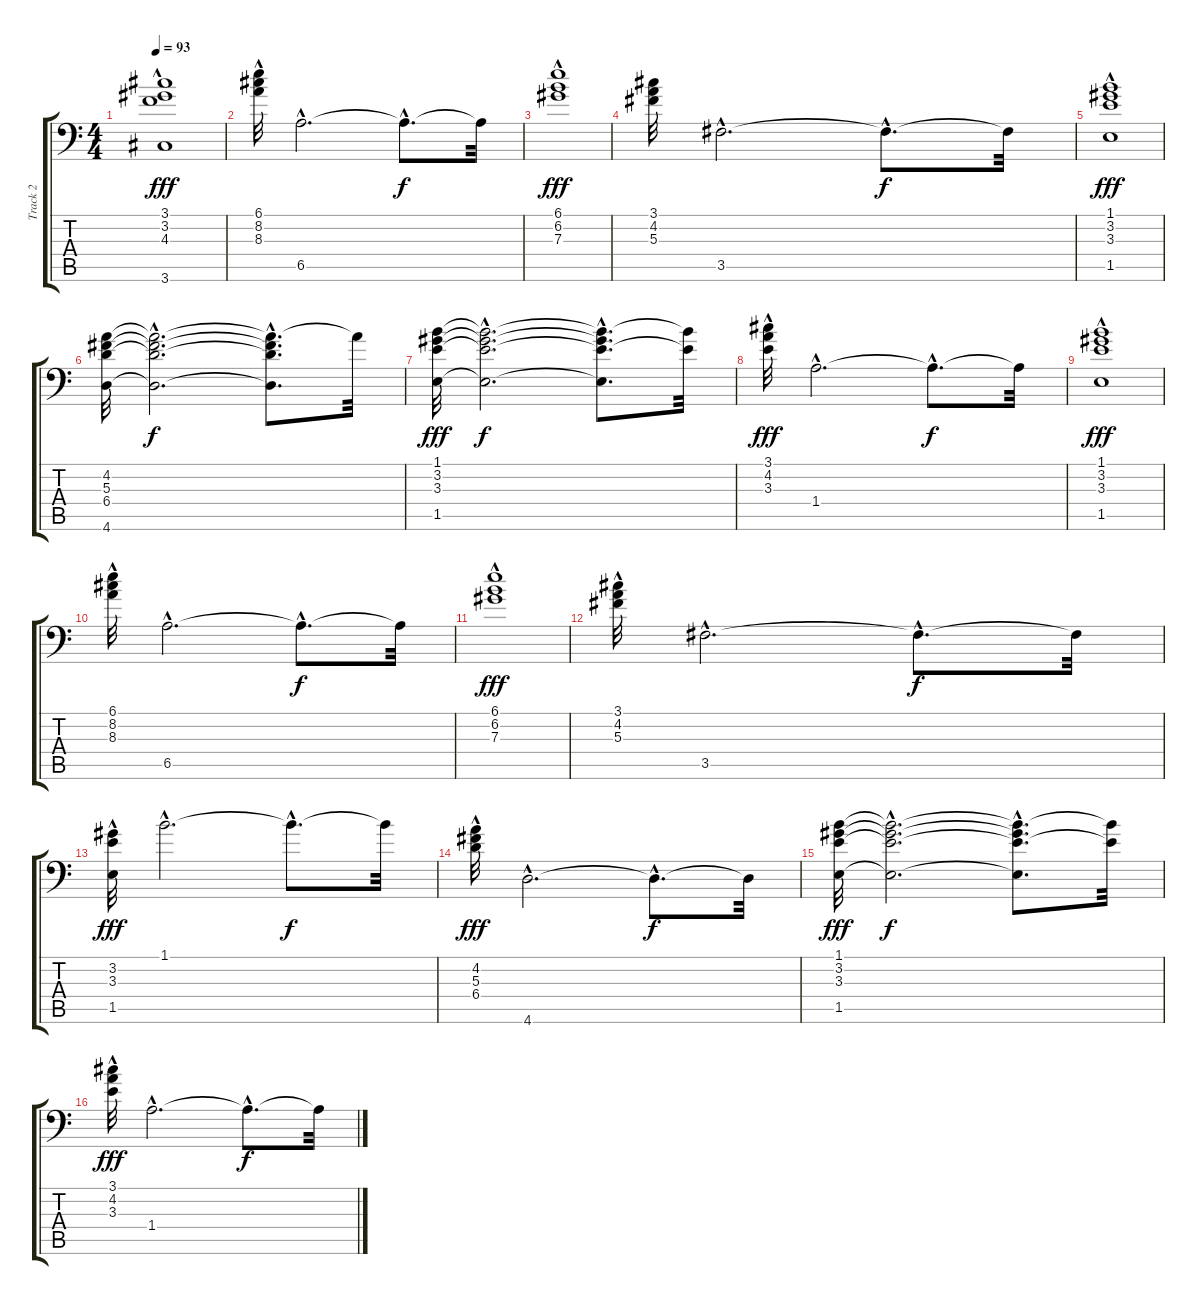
\track ("Track 2" "Track 2") {instrument distortionguitar}
\staff {score tabs}
\tuning (Bb3 F3 Db3 Ab2 Eb2 Bb1) {hide}
\ts (4 4)
\tempo 93
\clef f4
\ks c
(3.1{hac} 3.2 4.3 3.6).1{dy fff} |
(6.1{hac} 8.2{hac} 8.3{hac}).32 6.5{hac}.2{d} 6.5{hac t}.8{d dy f} 6.5{t}.32 |
(6.1 6.2 7.3{hac}).1{dy fff} |
(3.1 4.2 5.3).32 3.5{hac}.2{d} 3.5{hac t}.8{d dy f} 3.5{t}.32 |
(1.1{hac} 3.2 3.3 1.5{hac}).1{dy fff} |
(4.2 5.3 6.4 4.6).32 (4.2{hac t} 5.3{hac t} 6.4{hac t} 4.6{hac t}).2{d dy f} (4.2{hac t} 5.3{hac t} 6.4{hac t} 4.6{hac t}).8{d} 4.2{t}.32 |
(1.1 3.2 3.3 1.5).32{dy fff} (1.1{hac t} 3.2{hac t} 3.3{hac t} 1.5{hac t}).2{d dy f} (1.1{hac t} 3.2{hac t} 3.3{hac t} 1.5{hac t}).8{d} (1.1{t} 3.3{t}).32 |
(3.1{hac} 4.2{hac} 3.3).32{dy fff} 1.4{hac}.2{d} 1.4{hac t}.8{d dy f} 1.4{t}.32 |
(1.1{hac} 3.2{hac} 3.3 1.5).1{dy fff} |
(6.1{hac} 8.2{hac} 8.3).32 6.5{hac}.2{d} 6.5{hac t}.8{d dy f} 6.5{t}.32 |
(6.1 6.2 7.3{hac}).1{dy fff} |
(3.1{hac} 4.2 5.3{hac}).32 3.5{hac}.2{d} 3.5{hac t}.8{d dy f} 3.5{t}.32 |
(3.2{hac} 3.3 1.5{hac}).32{dy fff} 1.1{hac}.2{d} 1.1{hac t}.8{d dy f} 1.1{t}.32 |
(4.2 5.3{hac} 6.4{hac}).32{dy fff} 4.6{hac}.2{d} 4.6{hac t}.8{d dy f} 4.6{t}.32 |
(1.1 3.2 3.3 1.5).32{dy fff} (1.1{hac t} 3.2{hac t} 3.3{hac t} 1.5{hac t}).2{d dy f} (1.1{hac t} 3.2{hac t} 3.3{hac t} 1.5{hac t}).8{d} (1.1{t} 3.3{t}).32 |
(3.1{hac} 4.2{hac} 3.3).32{dy fff} 1.4{hac}.2{d} 1.4{hac t}.8{d dy f} 1.4{t}.32
